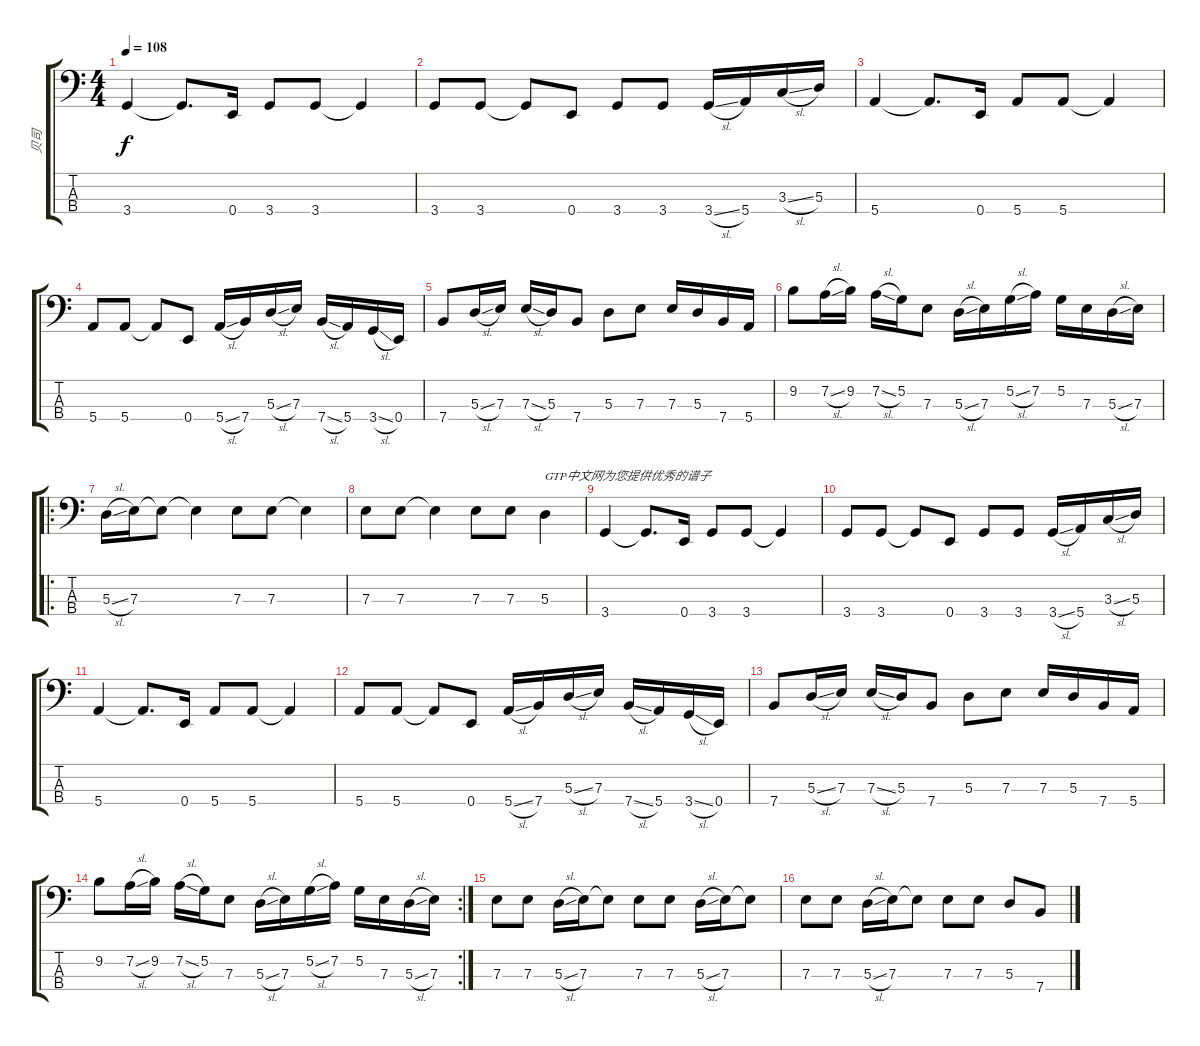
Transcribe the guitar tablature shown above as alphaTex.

\track ("贝司" "贝司") {instrument electricbassfinger}
\staff {score tabs}
\tuning (G2 D2 A1 E1) {hide}
\ts (4 4)
\tempo 108
\clef f4
\ks c
3.4.4{dy f} 3.4{t}.8{d} 0.4.16 3.4.8 3.4.8 3.4{t}.4 |
3.4.8 3.4.8 3.4{t}.8 0.4.8 3.4.8 3.4.8 3.4{sl}.16 5.4.16 3.3{sl}.16 5.3.16 |
5.4.4 5.4{t}.8{d} 0.4.16 5.4.8 5.4.8 5.4{t}.4 |
5.4.8 5.4.8 5.4{t}.8 0.4.8 5.4{sl}.16 7.4.16 5.3{sl}.16 7.3.16 7.4{sl}.16 5.4.16 3.4{sl}.16 0.4.16 |
7.4.8 5.3{sl}.16 7.3.16 7.3{sl}.16 5.3.16 7.4.8 5.3.8 7.3.8 7.3.16 5.3.16 7.4.16 5.4.16 |
9.2.8 7.2{sl}.16 9.2.16 7.2{sl}.16 5.2.16 7.3.8 5.3{sl}.16 7.3.16 5.2{sl}.16 7.2.16 5.2.16 7.3.16 5.3{sl}.16 7.3.16 |
\ro
5.3{sl}.16 7.3.16 7.3{t}.8 7.3{t}.4 7.3.8 7.3.8 7.3{t}.4 |
7.3.8 7.3.8 7.3{t}.4 7.3.8 7.3.8 5.3.4{txt "GTP中文网为您提供优秀的谱子"} |
3.4.4 3.4{t}.8{d} 0.4.16 3.4.8 3.4.8 3.4{t}.4 |
3.4.8 3.4.8 3.4{t}.8 0.4.8 3.4.8 3.4.8 3.4{sl}.16 5.4.16 3.3{sl}.16 5.3.16 |
5.4.4 5.4{t}.8{d} 0.4.16 5.4.8 5.4.8 5.4{t}.4 |
5.4.8 5.4.8 5.4{t}.8 0.4.8 5.4{sl}.16 7.4.16 5.3{sl}.16 7.3.16 7.4{sl}.16 5.4.16 3.4{sl}.16 0.4.16 |
7.4.8 5.3{sl}.16 7.3.16 7.3{sl}.16 5.3.16 7.4.8 5.3.8 7.3.8 7.3.16 5.3.16 7.4.16 5.4.16 |
\rc 2
9.2.8 7.2{sl}.16 9.2.16 7.2{sl}.16 5.2.16 7.3.8 5.3{sl}.16 7.3.16 5.2{sl}.16 7.2.16 5.2.16 7.3.16 5.3{sl}.16 7.3.16 |
7.3.8 7.3.8 5.3{sl}.16 7.3.16 7.3{t}.8 7.3.8 7.3.8 5.3{sl}.16 7.3.16 7.3{t}.8 |
7.3.8 7.3.8 5.3{sl}.16 7.3.16 7.3{t}.8 7.3.8 7.3.8 5.3.8 7.4.8
